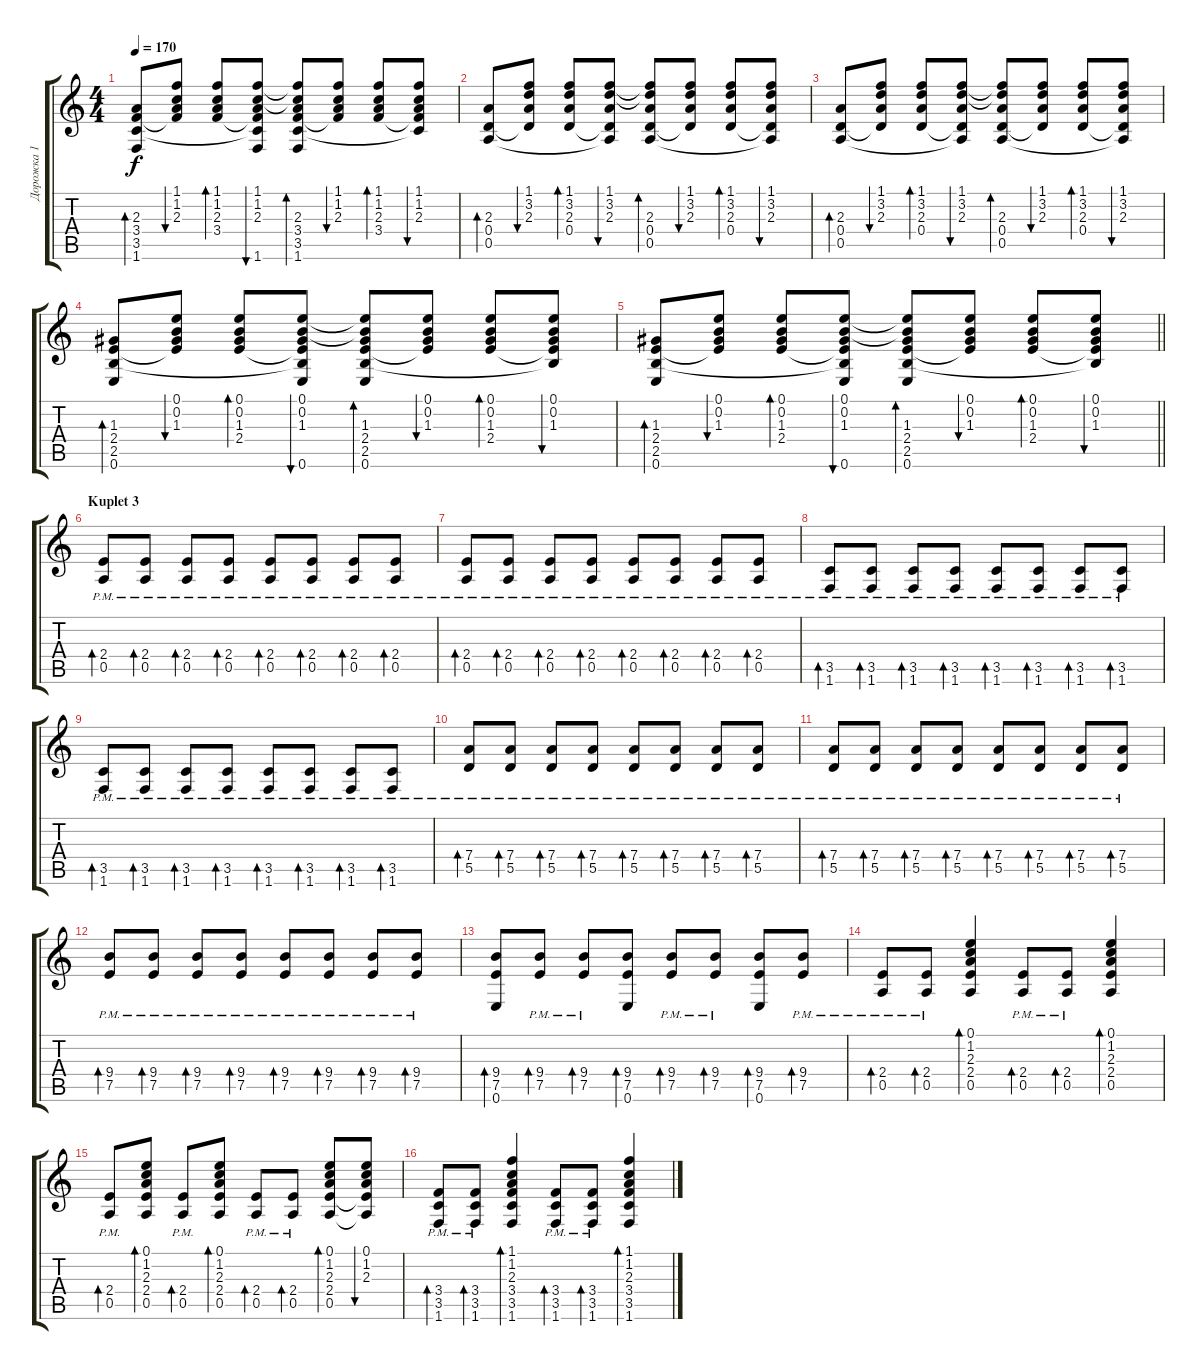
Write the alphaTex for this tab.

\track ("Дорожка 1" "Дорожка 1") {instrument acousticguitarsteel}
\staff {score tabs}
\tuning (E4 B3 G3 D3 A2 E2) {hide}
\ts (4 4)
\tempo 170
\clef g2
\ks c
(2.3 3.4 3.5 1.6).8{bd 60 dy f} (1.1 1.2 2.3 3.4{t}).8{bu 60} (1.1 1.2 2.3 3.4).8{bd 60} (1.1 1.2 2.3 3.4{t} 3.5{t} 1.6).8{bu 60} (1.1{t} 1.2{t} 2.3 3.4 3.5 1.6).8{bd 60} (1.1 1.2 2.3 3.4{t}).8{bu 60} (1.1 1.2 2.3 3.4).8{bd 60} (1.1 1.2 2.3 3.4{t} 3.5{t}).8{bu 60} |
(2.3 0.4 0.5).8{bd 60} (1.1 3.2 2.3 0.4{t}).8{bu 60} (1.1 3.2 2.3 0.4).8{bd 60} (1.1 3.2 2.3 0.4{t} 0.5{t}).8{bu 60} (1.1{t} 3.2{t} 2.3 0.4 0.5).8{bd 60} (1.1 3.2 2.3 0.4{t}).8{bu 60} (1.1 3.2 2.3 0.4).8{bd 60} (1.1 3.2 2.3 0.4{t} 0.5{t}).8{bu 60} |
(2.3 0.4 0.5).8{bd 60} (1.1 3.2 2.3 0.4{t}).8{bu 60} (1.1 3.2 2.3 0.4).8{bd 60} (1.1 3.2 2.3 0.4{t} 0.5{t}).8{bu 60} (1.1{t} 3.2{t} 2.3 0.4 0.5).8{bd 60} (1.1 3.2 2.3 0.4{t}).8{bu 60} (1.1 3.2 2.3 0.4).8{bd 60} (1.1 3.2 2.3 0.4{t} 0.5{t}).8{bu 60} |
(1.3 2.4 2.5 0.6).8{bd 60} (0.1 0.2 1.3 2.4{t}).8{bu 60} (0.1 0.2 1.3 2.4).8{bd 60} (0.1 0.2 1.3 2.4{t} 2.5{t} 0.6).8{bu 60} (0.1{t} 0.2{t} 1.3 2.4 2.5 0.6).8{bd 60} (0.1 0.2 1.3 2.4{t}).8{bu 60} (0.1 0.2 1.3 2.4).8{bd 60} (0.1 0.2 1.3 2.4{t} 2.5{t}).8{bu 60} |
\barLineRight lightlight
(1.3 2.4 2.5 0.6).8{bd 60} (0.1 0.2 1.3 2.4{t}).8{bu 60} (0.1 0.2 1.3 2.4).8{bd 60} (0.1 0.2 1.3 2.4{t} 2.5{t} 0.6).8{bu 60} (0.1{t} 0.2{t} 1.3 2.4 2.5 0.6).8{bd 60} (0.1 0.2 1.3 2.4{t}).8{bu 60} (0.1 0.2 1.3 2.4).8{bd 60} (0.1 0.2 1.3 2.4{t} 2.5{t}).8{bu 60} |
\section ("" "Kuplet 3")
(2.4{pm} 0.5{pm}).8{bd 60} (2.4{pm} 0.5{pm}).8{bd 60} (2.4{pm} 0.5{pm}).8{bd 60} (2.4{pm} 0.5{pm}).8{bd 60} (2.4{pm} 0.5{pm}).8{bd 60} (2.4{pm} 0.5{pm}).8{bd 60} (2.4{pm} 0.5{pm}).8{bd 60} (2.4{pm} 0.5{pm}).8{bd 60} |
(2.4{pm} 0.5{pm}).8{bd 60} (2.4{pm} 0.5{pm}).8{bd 60} (2.4{pm} 0.5{pm}).8{bd 60} (2.4{pm} 0.5{pm}).8{bd 60} (2.4{pm} 0.5{pm}).8{bd 60} (2.4{pm} 0.5{pm}).8{bd 60} (2.4{pm} 0.5{pm}).8{bd 60} (2.4{pm} 0.5{pm}).8{bd 60} |
(3.5{pm} 1.6{pm}).8{bd 60} (3.5{pm} 1.6{pm}).8{bd 60} (3.5{pm} 1.6{pm}).8{bd 60} (3.5{pm} 1.6).8{bd 60} (3.5{pm} 1.6{pm}).8{bd 60} (3.5{pm} 1.6{pm}).8{bd 60} (3.5{pm} 1.6{pm}).8{bd 60} (3.5{pm} 1.6{pm}).8{bd 60} |
(3.5{pm} 1.6{pm}).8{bd 60} (3.5{pm} 1.6{pm}).8{bd 60} (3.5{pm} 1.6{pm}).8{bd 60} (3.5{pm} 1.6).8{bd 60} (3.5{pm} 1.6{pm}).8{bd 60} (3.5{pm} 1.6{pm}).8{bd 60} (3.5{pm} 1.6{pm}).8{bd 60} (3.5{pm} 1.6{pm}).8{bd 60} |
(7.4{pm} 5.5{pm}).8{bd 60} (7.4{pm} 5.5{pm}).8{bd 60} (7.4{pm} 5.5{pm}).8{bd 60} (7.4{pm} 5.5{pm}).8{bd 60} (7.4{pm} 5.5{pm}).8{bd 60} (7.4{pm} 5.5{pm}).8{bd 60} (7.4{pm} 5.5{pm}).8{bd 60} (7.4{pm} 5.5{pm}).8{bd 60} |
(7.4{pm} 5.5{pm}).8{bd 60} (7.4{pm} 5.5{pm}).8{bd 60} (7.4{pm} 5.5{pm}).8{bd 60} (7.4{pm} 5.5{pm}).8{bd 60} (7.4{pm} 5.5{pm}).8{bd 60} (7.4{pm} 5.5{pm}).8{bd 60} (7.4{pm} 5.5{pm}).8{bd 60} (7.4{pm} 5.5{pm}).8{bd 60} |
(9.4{pm} 7.5{pm}).8{bd 60} (9.4{pm} 7.5{pm}).8{bd 60} (9.4{pm} 7.5{pm}).8{bd 60} (9.4{pm} 7.5{pm}).8{bd 60} (9.4{pm} 7.5{pm}).8{bd 60} (9.4{pm} 7.5{pm}).8{bd 60} (9.4{pm} 7.5{pm}).8{bd 60} (9.4{pm} 7.5{pm}).8{bd 60} |
(9.4 7.5 0.6).8{bd 60} (9.4{pm} 7.5{pm}).8{bd 60} (9.4{pm} 7.5{pm}).8{bd 60} (9.4 7.5 0.6).8{bd 60} (9.4{pm} 7.5{pm}).8{bd 60} (9.4{pm} 7.5{pm}).8{bd 60} (9.4 7.5 0.6).8{bd 60} (9.4{pm} 7.5{pm}).8{bd 60} |
(2.4{pm} 0.5{pm}).8{bd 60} (2.4{pm} 0.5{pm}).8{bd 60} (0.1 1.2 2.3 2.4 0.5).4{bd 60} (2.4{pm} 0.5{pm}).8{bd 60} (2.4{pm} 0.5{pm}).8{bd 60} (0.1 1.2 2.3 2.4 0.5).4{bd 60} |
(2.4{pm} 0.5{pm}).8{bd 60} (0.1 1.2 2.3 2.4 0.5).8{bd 60} (2.4{pm} 0.5{pm}).8{bd 60} (0.1 1.2 2.3 2.4 0.5).8{bd 60} (2.4{pm} 0.5{pm}).8{bd 60} (2.4{pm} 0.5{pm}).8{bd 60} (0.1 1.2 2.3 2.4 0.5).8{bd 60} (0.1 1.2 2.3 2.4{t} 0.5{t}).8{bu 60} |
(3.4{pm} 3.5{pm} 1.6{pm}).8{bd 60} (3.4{pm} 3.5{pm} 1.6{pm}).8{bd 60} (1.1 1.2 2.3 3.4 3.5 1.6).4{bd 60} (3.4{pm} 3.5{pm} 1.6{pm}).8{bd 60} (3.4{pm} 3.5{pm} 1.6{pm}).8{bd 60} (1.1 1.2 2.3 3.4 3.5 1.6).4{bd 60}
